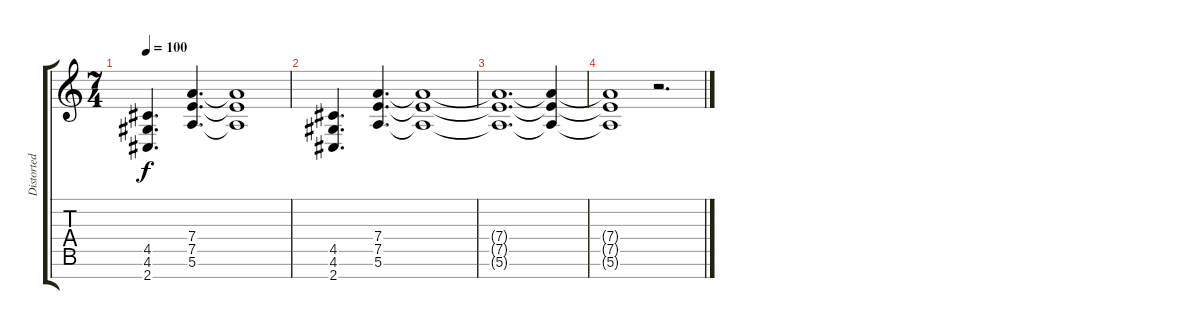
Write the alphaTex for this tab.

\track ("Distorted Rhythm" "Distorted ") {instrument distortionguitar}
\staff {score tabs}
\tuning (E4 B3 G3 D3 A2 E2 B1) {hide}
\ts (7 4)
\tempo 100
\clef g2
\ks c
(4.5 4.6 2.7).4{d dy f} (7.4 7.5 5.6).4{d} (7.4{t} 7.5{t} 5.6{t}).1 |
(4.5 4.6 2.7).4{d} (7.4 7.5 5.6).4{d} (7.4{t} 7.5{t} 5.6{t}).1 |
(7.4{t} 7.5{t} 5.6{t}).1{d volume 0} (7.4{t} 7.5{t} 5.6{t}).4 |
(7.4{t} 7.5{t} 5.6{t}).1 r.2{d}
